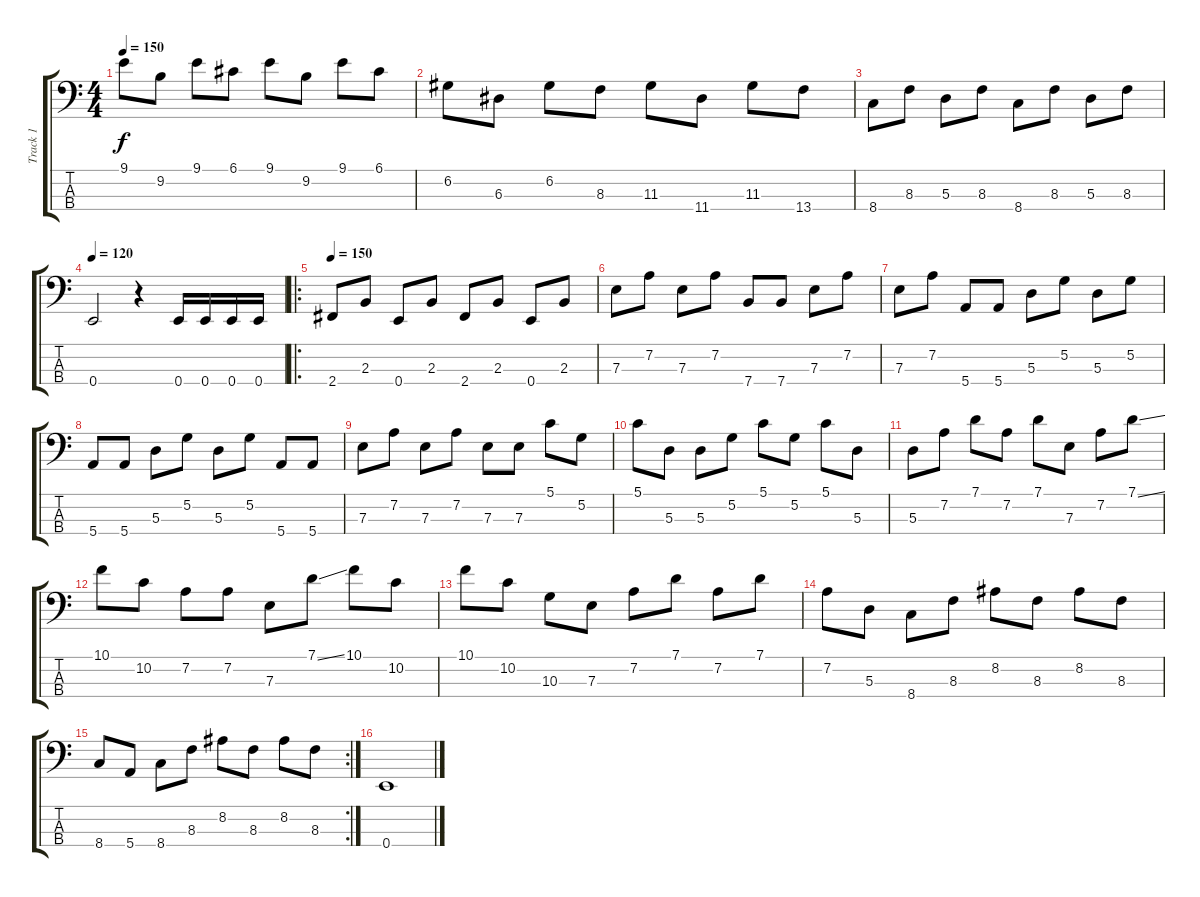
\track ("Track 1" "Track 1") {instrument electricbassfinger}
\staff {score tabs}
\tuning (G2 D2 A1 E1) {hide}
\ts (4 4)
\tempo 150
\clef f4
\ks c
9.1.8{dy f} 9.2.8 9.1.8 6.1.8 9.1.8 9.2.8 9.1.8 6.1.8 |
6.2.8 6.3.8 6.2.8 8.3.8 11.3.8 11.4.8 11.3.8 13.4.8 |
8.4.8 8.3.8 5.3.8 8.3.8 8.4.8 8.3.8 5.3.8 8.3.8 |
\tempo 120
0.4.2 r.4 0.4.16 0.4.16 0.4.16 0.4.16 |
\ro
\tempo 150
2.4.8 2.3.8 0.4.8 2.3.8 2.4.8 2.3.8 0.4.8 2.3.8 |
7.3.8 7.2.8 7.3.8 7.2.8 7.4.8 7.4.8 7.3.8 7.2.8 |
7.3.8 7.2.8 5.4.8 5.4.8 5.3.8 5.2.8 5.3.8 5.2.8 |
5.4.8 5.4.8 5.3.8 5.2.8 5.3.8 5.2.8 5.4.8 5.4.8 |
7.3.8 7.2.8 7.3.8 7.2.8 7.3.8 7.3.8 5.1.8 5.2.8 |
5.1.8 5.3.8 5.3.8 5.2.8 5.1.8 5.2.8 5.1.8 5.3.8 |
5.3.8 7.2.8 7.1.8 7.2.8 7.1.8 7.3.8 7.2.8 7.1{ss}.8 |
10.1.8 10.2.8 7.2.8 7.2.8 7.3.8 7.1{ss}.8 10.1.8 10.2.8 |
10.1.8 10.2.8 10.3.8 7.3.8 7.2.8 7.1.8 7.2.8 7.1.8 |
7.2.8 5.3.8 8.4.8 8.3.8 8.2.8 8.3.8 8.2.8 8.3.8 |
\rc 2
8.4.8 5.4.8 8.4.8 8.3.8 8.2.8 8.3.8 8.2.8 8.3.8 |
0.4.1
